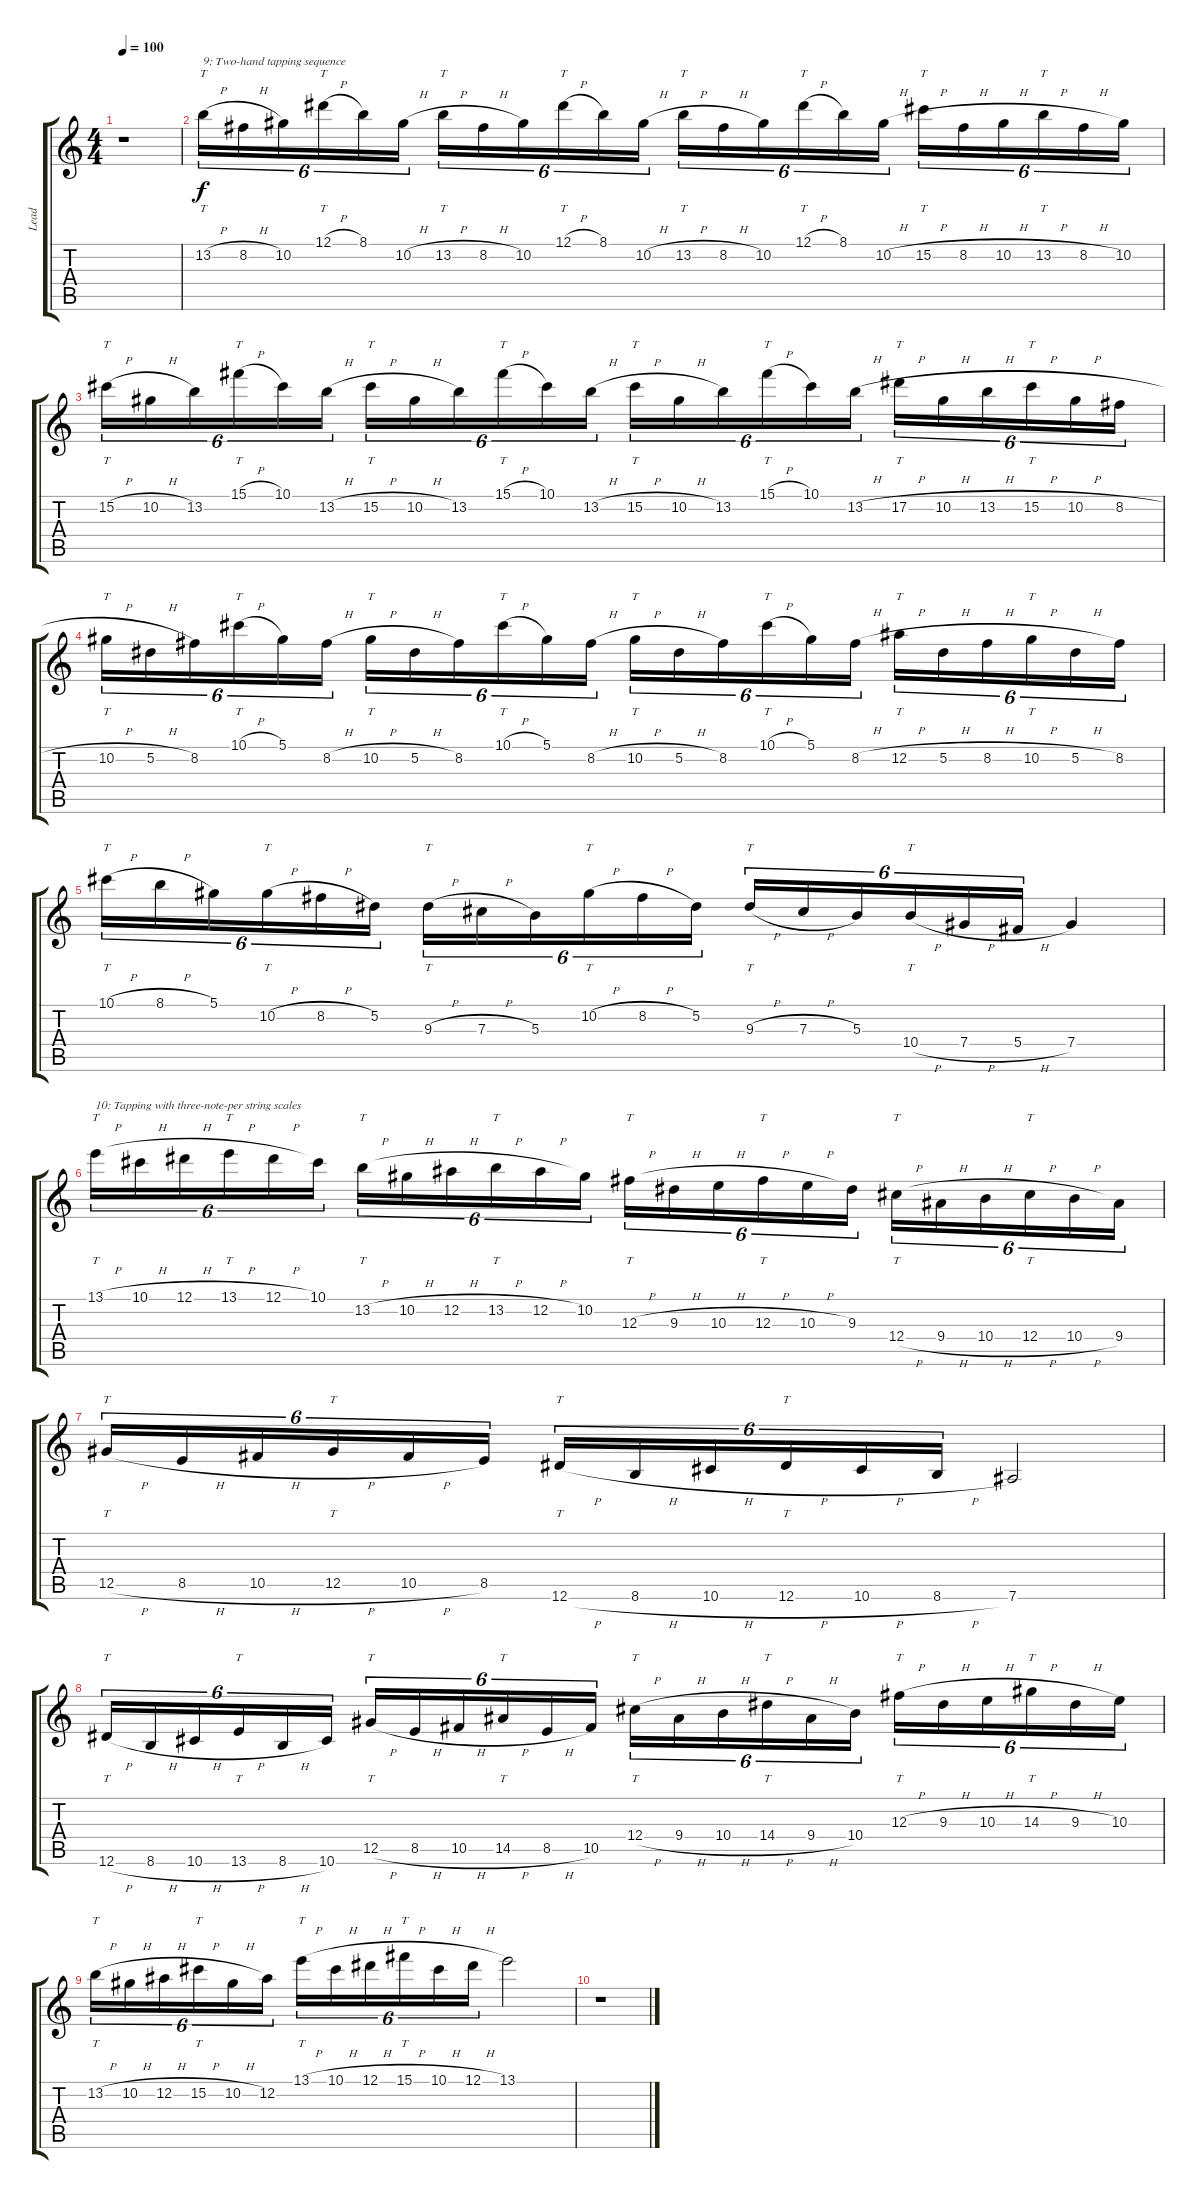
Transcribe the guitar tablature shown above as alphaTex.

\track ("Lead" "Lead") {instrument overdrivenguitar}
\staff {score tabs}
\tuning (Eb4 Bb3 Gb3 Db3 Ab2 Eb2) {hide}
\ts (4 4)
\tempo 100
\clef g2
\ks c
r.1{dy f} |
13.2{h}.16{tt tu (6 4) txt "9: Two-hand tapping sequence"} 8.2{h}.16{tu (6 4)} 10.2.16{tu (6 4)} 12.1{h}.16{tt tu (6 4)} 8.1.16{tu (6 4)} 10.2{h}.16{tu (6 4)} 13.2{h}.16{tt tu (6 4)} 8.2{h}.16{tu (6 4)} 10.2.16{tu (6 4)} 12.1{h}.16{tt tu (6 4)} 8.1.16{tu (6 4)} 10.2{h}.16{tu (6 4)} 13.2{h}.16{tt tu (6 4)} 8.2{h}.16{tu (6 4)} 10.2.16{tu (6 4)} 12.1{h}.16{tt tu (6 4)} 8.1.16{tu (6 4)} 10.2{h}.16{tu (6 4)} 15.2{h}.16{tt tu (6 4)} 8.2{h}.16{tu (6 4)} 10.2{h}.16{tu (6 4)} 13.2{h}.16{tt tu (6 4)} 8.2{h}.16{tu (6 4)} 10.2.16{tu (6 4)} |
15.2{h}.16{tt tu (6 4)} 10.2{h}.16{tu (6 4)} 13.2.16{tu (6 4)} 15.1{h}.16{tt tu (6 4)} 10.1.16{tu (6 4)} 13.2{h}.16{tu (6 4)} 15.2{h}.16{tt tu (6 4)} 10.2{h}.16{tu (6 4)} 13.2.16{tu (6 4)} 15.1{h}.16{tt tu (6 4)} 10.1.16{tu (6 4)} 13.2{h}.16{tu (6 4)} 15.2{h}.16{tt tu (6 4)} 10.2{h}.16{tu (6 4)} 13.2.16{tu (6 4)} 15.1{h}.16{tt tu (6 4)} 10.1.16{tu (6 4)} 13.2{h}.16{tu (6 4)} 17.2{h}.16{tt tu (6 4)} 10.2{h}.16{tu (6 4)} 13.2{h}.16{tu (6 4)} 15.2{h}.16{tt tu (6 4)} 10.2{h}.16{tu (6 4)} 8.2{h}.16{tu (6 4)} |
10.2{h}.16{tt tu (6 4)} 5.2{h}.16{tu (6 4)} 8.2.16{tu (6 4)} 10.1{h}.16{tt tu (6 4)} 5.1.16{tu (6 4)} 8.2{h}.16{tu (6 4)} 10.2{h}.16{tt tu (6 4)} 5.2{h}.16{tu (6 4)} 8.2.16{tu (6 4)} 10.1{h}.16{tt tu (6 4)} 5.1.16{tu (6 4)} 8.2{h}.16{tu (6 4)} 10.2{h}.16{tt tu (6 4)} 5.2{h}.16{tu (6 4)} 8.2.16{tu (6 4)} 10.1{h}.16{tt tu (6 4)} 5.1.16{tu (6 4)} 8.2{h}.16{tu (6 4)} 12.2{h}.16{tt tu (6 4)} 5.2{h}.16{tu (6 4)} 8.2{h}.16{tu (6 4)} 10.2{h}.16{tt tu (6 4)} 5.2{h}.16{tu (6 4)} 8.2.16{tu (6 4)} |
10.1{h}.16{tt tu (6 4)} 8.1{h}.16{tu (6 4)} 5.1.16{tu (6 4)} 10.2{h}.16{tt tu (6 4)} 8.2{h}.16{tu (6 4)} 5.2.16{tu (6 4)} 9.3{h}.16{tt tu (6 4)} 7.3{h}.16{tu (6 4)} 5.3.16{tu (6 4)} 10.2{h}.16{tt tu (6 4)} 8.2{h}.16{tu (6 4)} 5.2.16{tu (6 4)} 9.3{h}.16{tt tu (6 4)} 7.3{h}.16{tu (6 4)} 5.3.16{tu (6 4)} 10.4{h}.16{tt tu (6 4)} 7.4{h}.16{tu (6 4)} 5.4{h}.16{tu (6 4)} 7.4.4 |
13.1{h}.16{tt tu (6 4) txt "10: Tapping with three-note-per string scales"} 10.1{h}.16{tu (6 4)} 12.1{h}.16{tu (6 4)} 13.1{h}.16{tt tu (6 4)} 12.1{h}.16{tu (6 4)} 10.1.16{tu (6 4)} 13.2{h}.16{tt tu (6 4)} 10.2{h}.16{tu (6 4)} 12.2{h}.16{tu (6 4)} 13.2{h}.16{tt tu (6 4)} 12.2{h}.16{tu (6 4)} 10.2.16{tu (6 4)} 12.3{h}.16{tt tu (6 4)} 9.3{h}.16{tu (6 4)} 10.3{h}.16{tu (6 4)} 12.3{h}.16{tt tu (6 4)} 10.3{h}.16{tu (6 4)} 9.3.16{tu (6 4)} 12.4{h}.16{tt tu (6 4)} 9.4{h}.16{tu (6 4)} 10.4{h}.16{tu (6 4)} 12.4{h}.16{tt tu (6 4)} 10.4{h}.16{tu (6 4)} 9.4.16{tu (6 4)} |
12.5{h}.16{tt tu (6 4)} 8.5{h}.16{tu (6 4)} 10.5{h}.16{tu (6 4)} 12.5{h}.16{tt tu (6 4)} 10.5{h}.16{tu (6 4)} 8.5.16{tu (6 4)} 12.6{h}.16{tt tu (6 4)} 8.6{h}.16{tu (6 4)} 10.6{h}.16{tu (6 4)} 12.6{h}.16{tt tu (6 4)} 10.6{h}.16{tu (6 4)} 8.6{h}.16{tu (6 4)} 7.6.2 |
12.6{h}.16{tt tu (6 4)} 8.6{h}.16{tu (6 4)} 10.6{h}.16{tu (6 4)} 13.6{h}.16{tt tu (6 4)} 8.6{h}.16{tu (6 4)} 10.6.16{tu (6 4)} 12.5{h}.16{tt tu (6 4)} 8.5{h}.16{tu (6 4)} 10.5{h}.16{tu (6 4)} 14.5{h}.16{tt tu (6 4)} 8.5{h}.16{tu (6 4)} 10.5.16{tu (6 4)} 12.4{h}.16{tt tu (6 4)} 9.4{h}.16{tu (6 4)} 10.4{h}.16{tu (6 4)} 14.4{h}.16{tt tu (6 4)} 9.4{h}.16{tu (6 4)} 10.4.16{tu (6 4)} 12.3{h}.16{tt tu (6 4)} 9.3{h}.16{tu (6 4)} 10.3{h}.16{tu (6 4)} 14.3{h}.16{tt tu (6 4)} 9.3{h}.16{tu (6 4)} 10.3.16{tu (6 4)} |
13.2{h}.16{tt tu (6 4)} 10.2{h}.16{tu (6 4)} 12.2{h}.16{tu (6 4)} 15.2{h}.16{tt tu (6 4)} 10.2{h}.16{tu (6 4)} 12.2.16{tu (6 4)} 13.1{h}.16{tt tu (6 4)} 10.1{h}.16{tu (6 4)} 12.1{h}.16{tu (6 4)} 15.1{h}.16{tt tu (6 4)} 10.1{h}.16{tu (6 4)} 12.1{h}.16{tu (6 4)} 13.1.2 |
r.1
